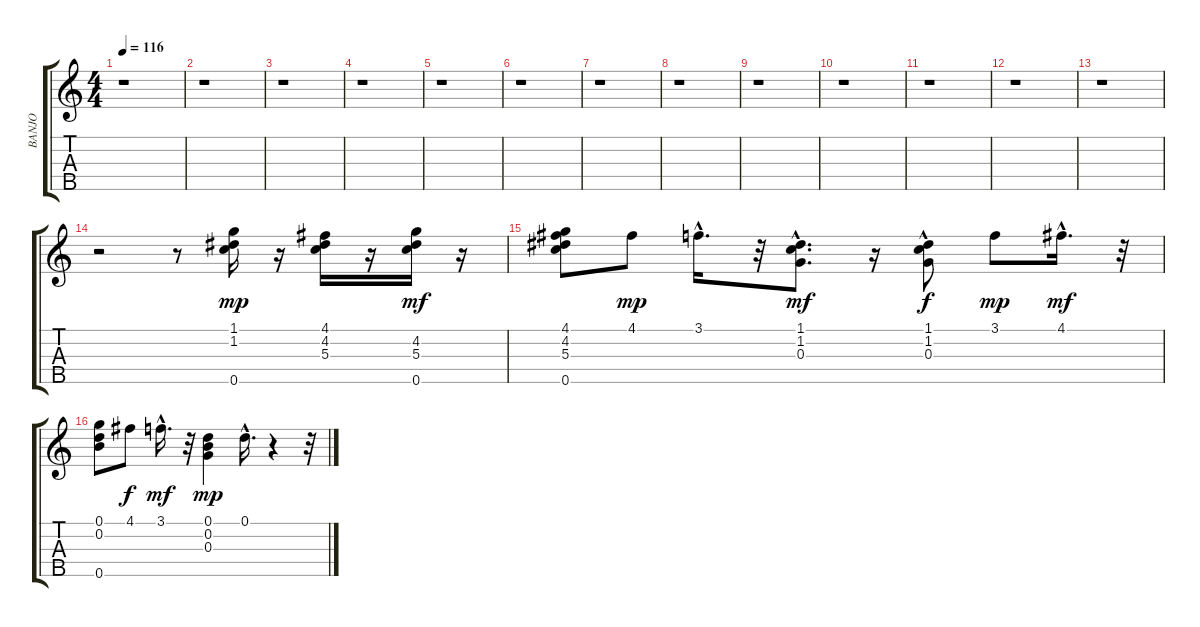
\track ("BANJO   " "BANJO   ") {instrument banjo}
\staff {score tabs}
\tuning (D4 B3 G3 D3 G4) {hide}
\displaytranspose 12
\ts (4 4)
\tempo 116
\clef g2
\ks c
r.1{dy mf} |
r.1 |
r.1 |
r.1 |
r.1 |
r.1 |
r.1 |
r.1 |
r.1 |
r.1 |
r.1 |
r.1 |
r.1 |
r.2 r.8 (1.1 1.2 0.5).16{dy mp} r.16 (4.1 4.2 5.3).16 r.16 (4.2 5.3 0.5).16{dy mf} r.16 |
(4.1 4.2 5.3 0.5).8 4.1.8{dy mp} 3.1{hac}.16{d} r.32 (1.1{hac} 1.2{hac} 0.3{hac}).8{d dy mf} r.16 (1.1 1.2{hac} 0.3).8{dy f} 3.1.8{dy mp} 4.1{hac}.16{d dy mf} r.32 |
(0.1 0.2 0.5).8 4.1.8{dy f} 3.1{hac}.16{d dy mf} r.32 (0.1 0.2 0.3).4{dy mp} 0.1{hac}.16{d} r.4 r.32
